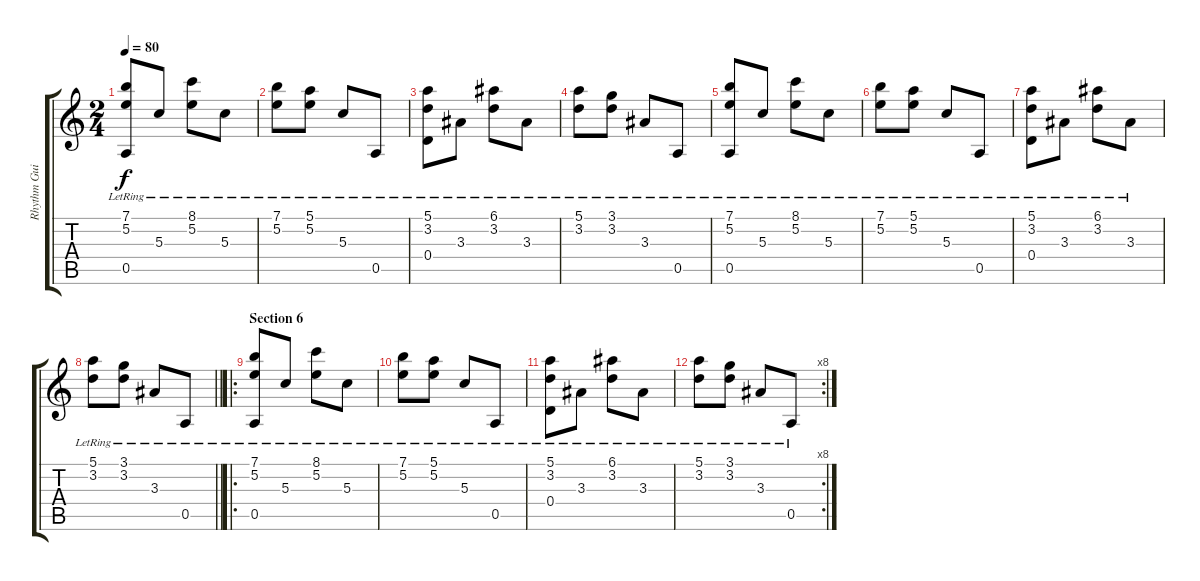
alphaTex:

\track ("Rhythm Guitar" "Rhythm Gui") {instrument acousticguitarsteel}
\staff {score tabs}
\tuning (E4 B3 G3 D3 A2 E2) {hide}
\ts (2 4)
\tempo 80
\clef g2
\ks c
(7.1{lr} 5.2{lr} 0.5{lr}).8{dy f} 5.3{lr}.8 (8.1{lr} 5.2{lr}).8 5.3{lr}.8 |
(7.1{lr} 5.2{lr}).8 (5.1{lr} 5.2{lr}).8 5.3{lr}.8 0.5{lr}.8 |
(5.1{lr} 3.2{lr} 0.4{lr}).8 3.3{lr}.8 (6.1{lr} 3.2{lr}).8 3.3{lr}.8 |
(5.1{lr} 3.2{lr}).8 (3.1{lr} 3.2{lr}).8 3.3{lr}.8 0.5{lr}.8 |
(7.1{lr} 5.2{lr} 0.5{lr}).8 5.3{lr}.8 (8.1{lr} 5.2{lr}).8 5.3{lr}.8 |
(7.1{lr} 5.2{lr}).8 (5.1{lr} 5.2{lr}).8 5.3{lr}.8 0.5{lr}.8 |
(5.1{lr} 3.2{lr} 0.4{lr}).8 3.3{lr}.8 (6.1{lr} 3.2{lr}).8 3.3{lr}.8 |
\barLineRight lightlight
(5.1{lr} 3.2{lr}).8 (3.1{lr} 3.2{lr}).8 3.3{lr}.8 0.5{lr}.8 |
\ro
\section ("" "Section 6")
(7.1{lr} 5.2{lr} 0.5{lr}).8 5.3{lr}.8 (8.1{lr} 5.2{lr}).8 5.3{lr}.8 |
(7.1{lr} 5.2{lr}).8 (5.1{lr} 5.2{lr}).8 5.3{lr}.8 0.5{lr}.8 |
(5.1{lr} 3.2{lr} 0.4{lr}).8 3.3{lr}.8 (6.1{lr} 3.2{lr}).8 3.3{lr}.8 |
\rc 8
(5.1{lr} 3.2{lr}).8 (3.1{lr} 3.2{lr}).8 3.3{lr}.8 0.5{lr}.8
